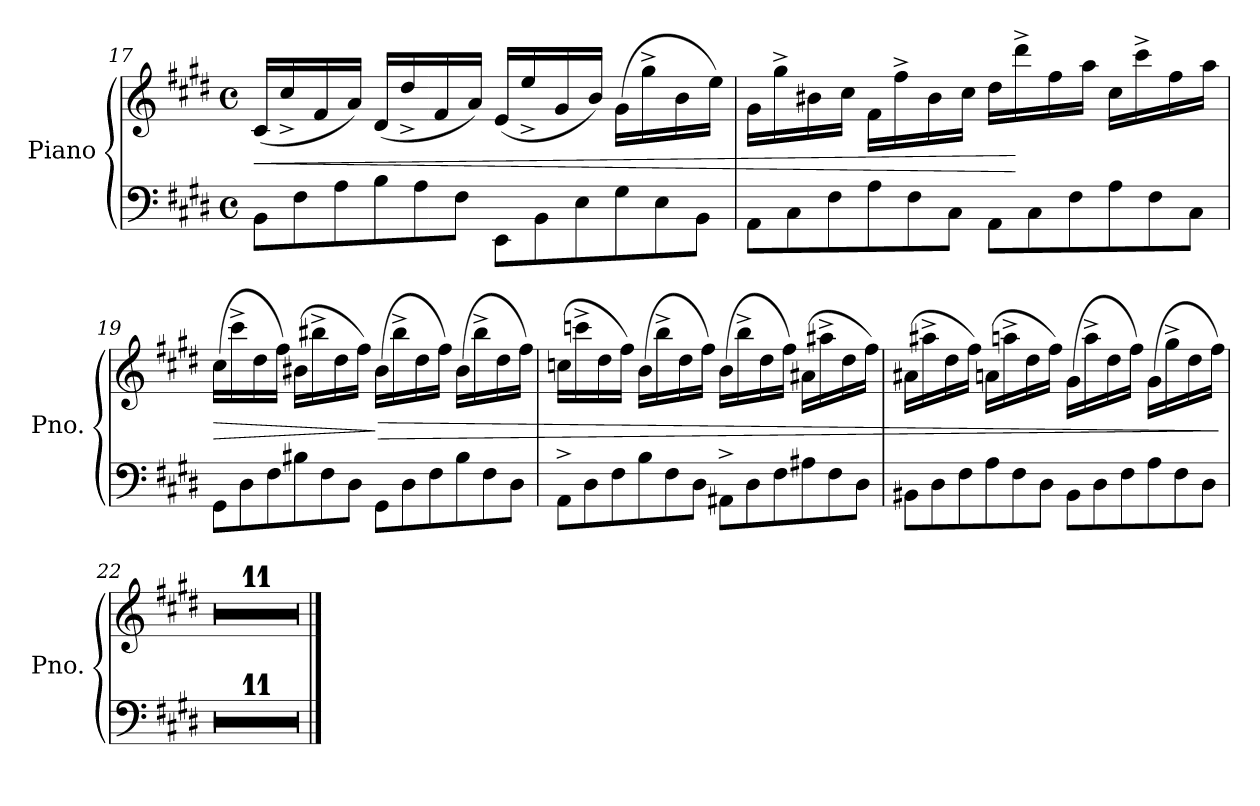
**kern	**kern	**dynam
*part1	*part1	*part1
*staff2	*staff1	*staff1/2
*I"Piano	*	*
*I'Pno.	*	*
*clefF4	*clefG2	*
*k[f#c#g#d#]	*k[f#c#g#d#]	*
*M4/4	*M4/4	*
*met(c)	*met(c)	*
*Xtuplet	*	*
=17	=17	=17
!	!	!LO:HP:b
12BB\L	(16c#/LL	<
.	16cc#^/	.
12F#\	.	.
.	16f#/	.
12A\	.	.
.	16a/JJ)	.
12B\	(16d#/LL	.
.	16dd#^/	.
12A\	.	.
.	16f#/	.
12F#\J	.	.
.	16a/JJ)	.
12EE\L	(16e/LL	.
.	16ee^/	.
12BB\	.	.
.	16g#/	.
12E\	.	.
.	16b/JJ)	.
12G#\	(16g#\LL	.
.	16gg#^\	.
12E\	.	.
.	16b\	.
12BB\J	.	.
.	16ee\JJ)	.
!!LO:LB:g=z
=18	=18	=18
12AA\L	16g#\LL	.
.	16gg#^\	.
12C#\	.	.
.	16b#X\	.
12F#\	.	.
.	16cc#\JJ	.
12A\	16f#\LL	.
.	16ff#^\	.
12F#\	.	.
.	16b#\	.
12C#\J	.	.
.	16cc#\JJ	.
12AA\L	16dd#\LL	.
.	16ddd#^\	[
12C#\	.	.
.	16ff#\	.
12F#\	.	.
.	16aa\JJ	.
12A\	16cc#\LL	.
.	16ccc#^\	.
12F#\	.	.
.	16ff#\	.
12C#\J	.	.
.	16aa\JJ	.
=19	=19	=19
!	!	!LO:HP:b
12GG#\L	(16cc#\LL	>
.	16ccc#^\	.
12D#\	.	.
.	16dd#\	.
12F#\	.	.
.	16ff#\JJ)	.
12B#X\	(16b#X\LL	.
.	16bb#X^\	.
12F#\	.	.
.	16dd#\	.
12D#\J	.	.
.	16ff#\JJ)	.
!	!	!LO:HP:n=1:b
12GG#\L	(16b#\LL	] >
.	16bb#^\	.
12D#\	.	.
.	16dd#\	.
12F#\	.	.
.	16ff#\JJ)	.
12B#\	(16b#\LL	.
.	16bb#^\	.
12F#\	.	.
.	16dd#\	.
12D#\J	.	.
.	16ff#\JJ)	.
!!LO:LB:g=z
=20	=20	=20
12AA^\L	(16ccn\LL	.
.	16cccn^\	.
12D#\	.	.
.	16dd#\	.
12F#\	.	.
.	16ff#\JJ)	.
12B\	(16b\LL	.
.	16bb^\	.
12F#\	.	.
.	16dd#\	.
12D#\J	.	.
.	16ff#\JJ)	.
12AA#X^\L	(16b\LL	.
.	16bb^\	.
12D#\	.	.
.	16dd#\	.
12F#\	.	.
.	16ff#\JJ)	.
12A#X\	(16a#X\LL	.
.	16aa#X^\	.
12F#\	.	.
.	16dd#\	.
12D#\J	.	.
.	16ff#\JJ)	.
=21	=21	=21
12BB#X\L	(16a#X\LL	.
.	16aa#X^\	.
12D#\	.	.
.	16dd#\	.
12F#\	.	.
.	16ff#\JJ)	.
12A\	(16an\LL	.
.	16aan^\	.
12F#\	.	.
.	16dd#\	.
12D#\J	.	.
.	16ff#\JJ)	.
12BB#\L	(16g#\LL	.
.	16aa^\	.
12D#\	.	.
.	16dd#\	.
12F#\	.	.
.	16ff#\JJ)	.
12A\	(16g#\LL	.
.	16gg#^\	.
12F#\	.	.
.	16dd#\	.
12D#\J	.	.
.	16ff#\JJ)	.
.	.	]
!!LO:LB:g=z
=22	=22	=22
1r	1r	.
=23	=23	=23
1r	1r	.
=24	=24	=24
1r	1r	.
=25	=25	=25
1r	1r	.
=26	=26	=26
1r	1r	.
=27	=27	=27
1r	1r	.
=28	=28	=28
1r	1r	.
=29	=29	=29
1r	1r	.
=30	=30	=30
1r	1r	.
=31	=31	=31
1r	1r	.
=32	=32	=32
1r	1r	.
==	==	==
*-	*-	*-
